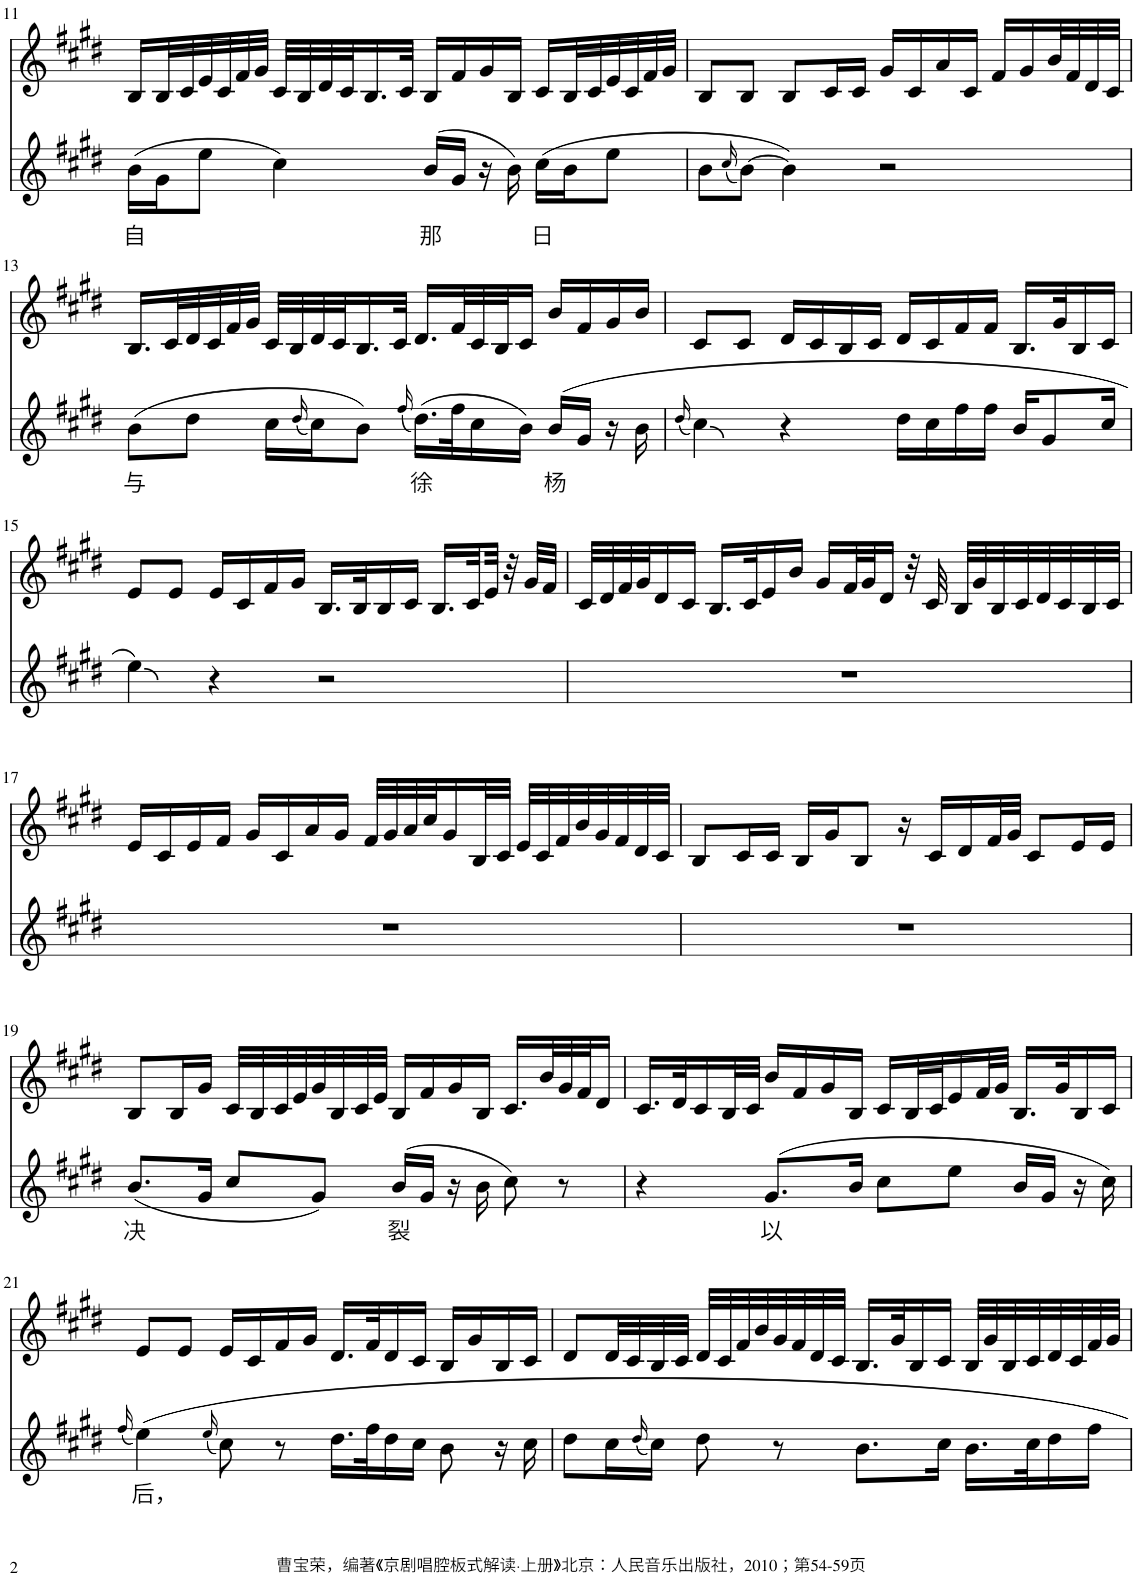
**kern	**text	**kern
*part2	*part2	*part1
*staff2	*staff2	*staff1
*I"Piano	*	*I"Piano
*I'Pno	*	*I'Pno
!!LO:PB:g=z
*clefG2	*	*clefG2
*k[f#c#g#d#]	*	*k[f#c#g#d#]
*M4/4	*	*M4/4
=11	=11	=11
!	!LO:LY:b	!
(16b\LL	自	16B/LL
16g#\J	.	32B/L
.	.	32c#/
8ee\J	.	32e/
.	.	32c#/
.	.	32f#/
.	.	32g#/JJJ
4cc#\)	.	32c#/LLL
.	.	32B/
.	.	32d#/
.	.	32c#/J
.	.	16.B/
.	.	32c#/JJk
!	!LO:LY:b	!
(16b/LL	那	16B/LL
16g#/JJ	.	16f#/
16r	.	16g#/
16b\)	.	16B/JJ
!	!LO:LY:b	!
(16cc#\LL	日	16c#/LL
16b\J	.	32B/L
.	.	32c#/
8ee\J	.	32e/
.	.	32c#/
.	.	32f#/
.	.	32g#/JJJ
=12	=12	=12
8b\L	.	8B/L
(16qcc#/	.	.
[8b\J)	.	8B/J
4b\])	.	8B/L
.	.	16c#/L
.	.	16c#/JJ
2r	.	16g#/LL
.	.	16c#/
.	.	16a/
.	.	16c#/JJ
.	.	16f#/LL
.	.	16g#/
.	.	32b/L
.	.	32f#/
.	.	32d#/
.	.	32c#/JJJ
!!LO:LB:g=z
=13	=13	=13
!	!LO:LY:b	!
(8b\L	与	16.B/LL
.	.	32c#/L
8dd#\J	.	32d#/
.	.	32c#/
.	.	32f#/
.	.	32g#/JJJ
16cc#\LL	.	32c#/LLL
.	.	32B/
(16qdd#/	.	.
16cc#\J)	.	32d#/
.	.	32c#/J
8b\J)	.	16.B/
.	.	32c#/JJk
(16qff#/	.	.
!	!LO:LY:b	!
(16.dd#\LL)	徐	16.d#/LL
32ff#\K	.	32f#/L
16cc#\	.	32c#/
.	.	32B/J
16b\JJ)	.	16c#/JJ
!	!LO:LY:b	!
(16b/LL	杨	16b/LL
16g#/JJ	.	16f#/
16r	.	16g#/
16b\	.	16b/JJ
=14	=14	=14
(16qdd#/	.	.
4cc#\)	.	8c#/L
.	.	8c#/J
4r	.	16d#/LL
.	.	16c#/
.	.	16B/
.	.	16c#/JJ
16dd#\LL	.	16d#/LL
16cc#\	.	16c#/
16ff#\	.	16f#/
16ff#\JJ	.	16f#/JJ
16b/KL	.	16.B/LL
8g#/	.	.
.	.	32g#/K
.	.	16B/
16cc#/Jk	.	16c#/JJ
!!LO:LB:g=z
=15	=15	=15
4ee\)	.	8e/L
.	.	8e/J
4r	.	16e/LL
.	.	16c#/
.	.	16f#/
.	.	16g#/JJ
2r	.	16.B/LL
.	.	32B/K
.	.	16B/
.	.	16c#/JJ
.	.	16.B/LL
.	.	32c#/L
.	.	32e/JJJ
.	.	32r
.	.	32g#/LLL
.	.	32f#/JJJ
=16	=16	=16
1r	.	32c#/LLL
.	.	32d#/
.	.	32f#/
.	.	32g#/J
.	.	16d#/
.	.	16c#/JJ
.	.	16.B/LL
.	.	32c#/K
.	.	16e/
.	.	16b/JJ
.	.	16g#/LL
.	.	32f#/L
.	.	32g#/J
.	.	16d#/JJ
.	.	32r
.	.	32c#/
.	.	32B/LLL
.	.	32g#/
.	.	32B/
.	.	32c#/
.	.	32d#/
.	.	32c#/
.	.	32B/
.	.	32c#/JJJ
!!LO:LB:g=z
=17	=17	=17
1r	.	16e/LL
.	.	16c#/
.	.	16e/
.	.	16f#/JJ
.	.	16g#/LL
.	.	16c#/
.	.	16a/
.	.	16g#/JJ
.	.	32f#/LLL
.	.	32g#/
.	.	32a/
.	.	32cc#/J
.	.	16g#/
.	.	32B/L
.	.	32c#/JJJ
.	.	32e/LLL
.	.	32c#/
.	.	32f#/
.	.	32b/
.	.	32g#/
.	.	32f#/
.	.	32d#/
.	.	32c#/JJJ
=18	=18	=18
1r	.	8B/L
.	.	16c#/L
.	.	16c#/JJ
.	.	16B/LL
.	.	16g#/J
.	.	8B/J
.	.	16r
.	.	16c#/LL
.	.	16d#/
.	.	32f#/L
.	.	32g#/JJJ
.	.	8c#/L
.	.	16e/L
.	.	16e/JJ
!!LO:LB:g=z
=19	=19	=19
!	!LO:LY:b	!
(8.b/L	决	8B/L
.	.	16B/L
16g#/Jk	.	16g#/JJ
8cc#/L	.	32c#/LLL
.	.	32B/
.	.	32c#/
.	.	32e/
8g#/J)	.	32g#/
.	.	32B/
.	.	32c#/
.	.	32e/JJJ
!	!LO:LY:b	!
(16b/LL	裂	16B/LL
16g#/JJ	.	16f#/
16r	.	16g#/
16b\	.	16B/JJ
8cc#\)	.	16.c#/LL
.	.	32b/L
8r	.	32g#/
.	.	32f#/J
.	.	16d#/JJ
=20	=20	=20
4r	.	16.c#/LL
.	.	32d#/K
.	.	16c#/
.	.	32B/L
.	.	32c#/JJJ
!	!LO:LY:b	!
(8.g#/L	以	16b/LL
.	.	16f#/
.	.	16g#/
16b/Jk	.	16B/JJ
8cc#\L	.	16c#/LL
.	.	32B/L
.	.	32c#/J
8ee\J	.	16e/
.	.	32f#/L
.	.	32g#/JJJ
16b/LL	.	16.B/LL
16g#/JJ	.	.
.	.	32g#/K
16r	.	16B/
16cc#\)	.	16c#/JJ
!!LO:LB:g=z
=21	=21	=21
(16qff#/	.	.
!	!LO:LY:b	!
4ee\)	后，	8e/L
.	.	8e/J
(16qee/	.	.
8cc#\)	.	16e/LL
.	.	16c#/
8r	.	16f#/
.	.	16g#/JJ
16.dd#\LL	.	16.d#/LL
32ff#\K	.	32f#/K
16dd#\	.	16d#/
16cc#\JJ	.	16c#/JJ
8b\	.	16B/LL
.	.	16g#/
16r	.	16B/
16cc#\	.	16c#/JJ
=22	=22	=22
8dd#\L	.	8d#/L
16cc#\L	.	32d#/LL
.	.	32c#/
(16qdd#/	.	.
16cc#\JJ)	.	32B/
.	.	32c#/JJJ
8dd#\	.	32d#/LLL
.	.	32c#/
.	.	32f#/
.	.	32b/
8r	.	32g#/
.	.	32f#/
.	.	32d#/
.	.	32c#/JJJ
8.b\L	.	16.B/LL
.	.	32g#/K
.	.	16B/
16cc#\Jk	.	16c#/JJ
16.b\LL	.	32B/LLL
.	.	32g#/
.	.	32B/
32cc#\K	.	32c#/
16dd#\	.	32d#/
.	.	32c#/
16ff#\JJ	.	32f#/
.	.	32g#/JJJ
=	=	=
*-	*-	*-
